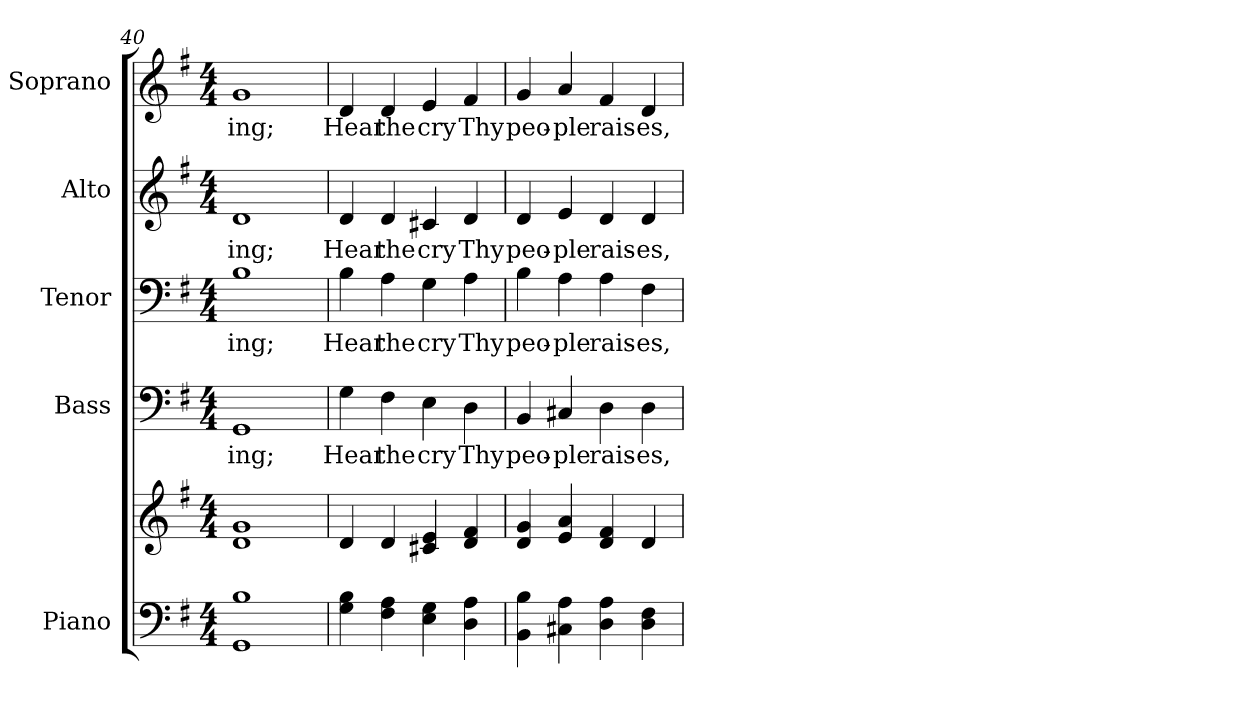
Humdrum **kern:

**kern	**kern	**kern	**text	**kern	**text	**kern	**text	**kern	**text
*part5	*part5	*part4	*part4	*part3	*part3	*part2	*part2	*part1	*part1
*staff6	*staff5	*staff4	*staff4	*staff3	*staff3	*staff2	*staff2	*staff1	*staff1
*I"Piano	*	*I"Bass	*	*I"Tenor	*	*I"Alto	*	*I"Soprano	*
*I'Pno.	*	*I'B.	*	*I'T.	*	*I'A.	*	*I'S.	*
!!LO:PB:g=z
*clefF4	*clefG2	*clefF4	*	*clefF4	*	*clefG2	*	*clefG2	*
*k[f#]	*k[f#]	*k[f#]	*	*k[f#]	*	*k[f#]	*	*k[f#]	*
*G:	*G:	*G:	*	*G:	*	*G:	*	*G:	*
*M4/4	*M4/4	*M4/4	*	*M4/4	*	*M4/4	*	*M4/4	*
=40	=40	=40	=40	=40	=40	=40	=40	=40	=40
!	!	!	!LO:LY:b:color=#000000	!	!	!	!	!	!
!	!	!	!	!	!LO:LY:b:color=#000000	!	!	!	!
!	!	!	!	!	!	!	!LO:LY:b:color=#000000	!	!
!	!	!	!	!	!	!	!	!	!LO:LY:b:color=#000000
1GGi 1Bi	1di 1gi	1GGi	-ing;	1Bi	-ing;	1di	-ing;	1gi	-ing;
=41	=41	=41	=41	=41	=41	=41	=41	=41	=41
!	!	!	!LO:LY:b:color=#000000	!	!	!	!	!	!
!	!	!	!	!	!LO:LY:b:color=#000000	!	!	!	!
!	!	!	!	!	!	!	!LO:LY:b:color=#000000	!	!
!	!	!	!	!	!	!	!	!	!LO:LY:b:color=#000000
4Gi\ 4Bi	4di/	4Gi\	Hear	4Bi\	Hear	4di/	Hear	4di/	Hear
!	!	!	!LO:LY:b:color=#000000	!	!	!	!	!	!
!	!	!	!	!	!LO:LY:b:color=#000000	!	!	!	!
!	!	!	!	!	!	!	!LO:LY:b:color=#000000	!	!
!	!	!	!	!	!	!	!	!	!LO:LY:b:color=#000000
4F#i\ 4Ai	4di/	4F#i\	the	4Ai\	the	4di/	the	4di/	the
!	!	!	!LO:LY:b:color=#000000	!	!	!	!	!	!
!	!	!	!	!	!LO:LY:b:color=#000000	!	!	!	!
!	!	!	!	!	!	!	!LO:LY:b:color=#000000	!	!
!	!	!	!	!	!	!	!	!	!LO:LY:b:color=#000000
4Ei\ 4Gi	4c#Xi/ 4ei	4Ei\	cry	4Gi\	cry	4c#Xi/	cry	4ei/	cry
!	!	!	!LO:LY:b:color=#000000	!	!	!	!	!	!
!	!	!	!	!	!LO:LY:b:color=#000000	!	!	!	!
!	!	!	!	!	!	!	!LO:LY:b:color=#000000	!	!
!	!	!	!	!	!	!	!	!	!LO:LY:b:color=#000000
4Di\ 4Ai	4di/ 4f#i	4Di\	Thy	4Ai\	Thy	4di/	Thy	4f#i/	Thy
!!LO:PB:g=z
=42	=42	=42	=42	=42	=42	=42	=42	=42	=42
!	!	!	!LO:LY:b:color=#000000	!	!	!	!	!	!
!	!	!	!	!	!LO:LY:b:color=#000000	!	!	!	!
!	!	!	!	!	!	!	!LO:LY:b:color=#000000	!	!
!	!	!	!	!	!	!	!	!	!LO:LY:b:color=#000000
4BBi\ 4Bi	4di/ 4gi	4BBi/	peo-	4Bi\	peo-	4di/	peo-	4gi/	peo-
!	!	!	!LO:LY:b:color=#000000	!	!	!	!	!	!
!	!	!	!	!	!LO:LY:b:color=#000000	!	!	!	!
!	!	!	!	!	!	!	!LO:LY:b:color=#000000	!	!
!	!	!	!	!	!	!	!	!	!LO:LY:b:color=#000000
4C#Xi\ 4Ai	4ei/ 4ai	4C#Xi/	-ple	4Ai\	-ple	4ei/	-ple	4ai/	-ple
!	!	!	!LO:LY:b:color=#000000	!	!	!	!	!	!
!	!	!	!	!	!LO:LY:b:color=#000000	!	!	!	!
!	!	!	!	!	!	!	!LO:LY:b:color=#000000	!	!
!	!	!	!	!	!	!	!	!	!LO:LY:b:color=#000000
4Di\ 4Ai	4di/ 4f#i	4Di\	rais-	4Ai\	rais-	4di/	rais-	4f#i/	rais-
!	!	!	!LO:LY:b:color=#000000	!	!	!	!	!	!
!	!	!	!	!	!LO:LY:b:color=#000000	!	!	!	!
!	!	!	!	!	!	!	!LO:LY:b:color=#000000	!	!
!	!	!	!	!	!	!	!	!	!LO:LY:b:color=#000000
4Di\ 4F#i	4di/	4Di\	-es,	4F#i\	-es,	4di/	-es,	4di/	-es,
=	=	=	=	=	=	=	=	=	=
*-	*-	*-	*-	*-	*-	*-	*-	*-	*-
